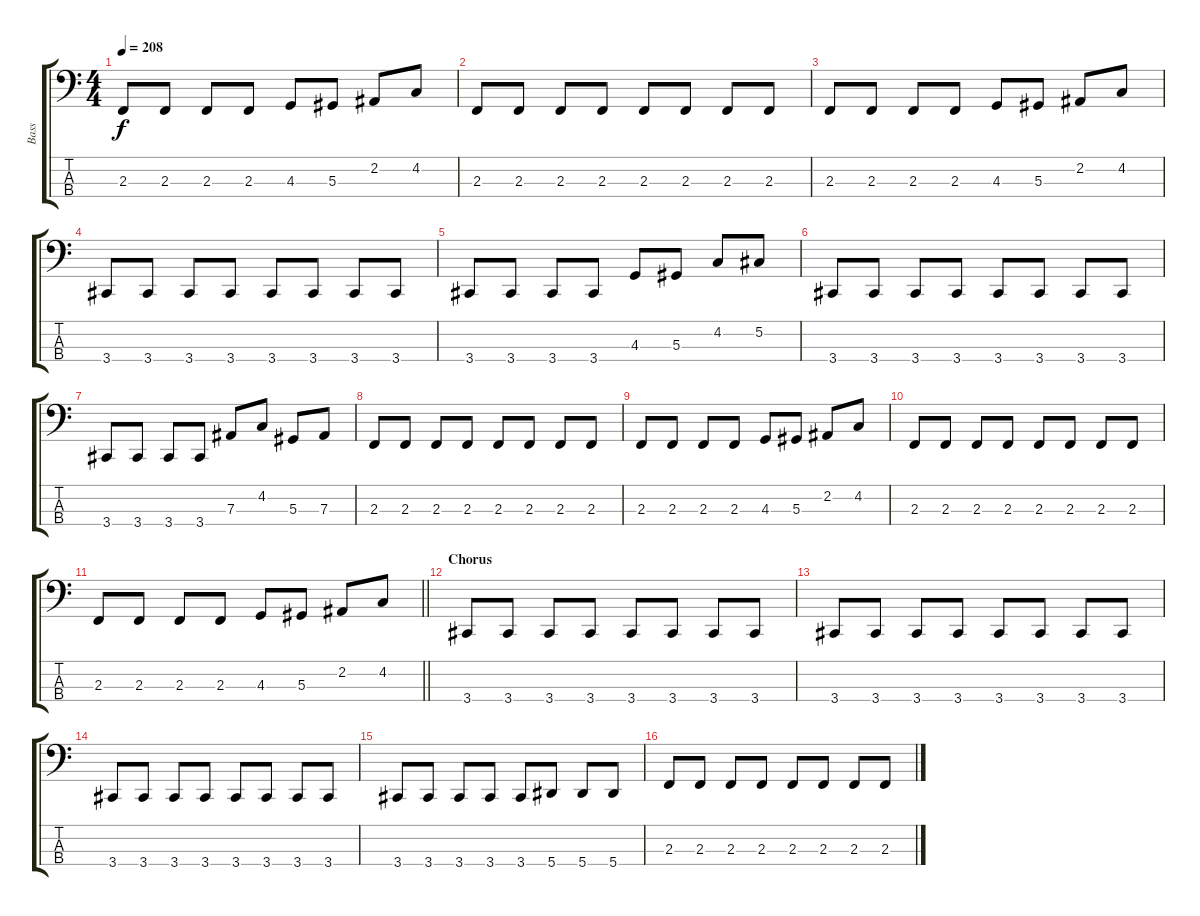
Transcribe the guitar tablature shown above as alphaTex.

\track ("Bass" "Bass") {instrument electricbassfinger}
\staff {score tabs}
\tuning (Db2 Ab1 Eb1 Bb0) {hide}
\ts (4 4)
\tempo 208
\clef f4
\ks c
2.3.8{dy f} 2.3.8 2.3.8 2.3.8 4.3.8 5.3.8 2.2.8 4.2.8 |
2.3.8 2.3.8 2.3.8 2.3.8 2.3.8 2.3.8 2.3.8 2.3.8 |
2.3.8 2.3.8 2.3.8 2.3.8 4.3.8 5.3.8 2.2.8 4.2.8 |
3.4.8 3.4.8 3.4.8 3.4.8 3.4.8 3.4.8 3.4.8 3.4.8 |
3.4.8 3.4.8 3.4.8 3.4.8 4.3.8 5.3.8 4.2.8 5.2.8 |
3.4.8 3.4.8 3.4.8 3.4.8 3.4.8 3.4.8 3.4.8 3.4.8 |
3.4.8 3.4.8 3.4.8 3.4.8 7.3.8 4.2.8 5.3.8 7.3.8 |
2.3.8 2.3.8 2.3.8 2.3.8 2.3.8 2.3.8 2.3.8 2.3.8 |
2.3.8 2.3.8 2.3.8 2.3.8 4.3.8 5.3.8 2.2.8 4.2.8 |
2.3.8 2.3.8 2.3.8 2.3.8 2.3.8 2.3.8 2.3.8 2.3.8 |
\barLineRight lightlight
2.3.8 2.3.8 2.3.8 2.3.8 4.3.8 5.3.8 2.2.8 4.2.8 |
\section ("" "Chorus")
3.4.8 3.4.8 3.4.8 3.4.8 3.4.8 3.4.8 3.4.8 3.4.8 |
3.4.8 3.4.8 3.4.8 3.4.8 3.4.8 3.4.8 3.4.8 3.4.8 |
3.4.8 3.4.8 3.4.8 3.4.8 3.4.8 3.4.8 3.4.8 3.4.8 |
3.4.8 3.4.8 3.4.8 3.4.8 3.4.8 5.4.8 5.4.8 5.4.8 |
2.3.8 2.3.8 2.3.8 2.3.8 2.3.8 2.3.8 2.3.8 2.3.8
